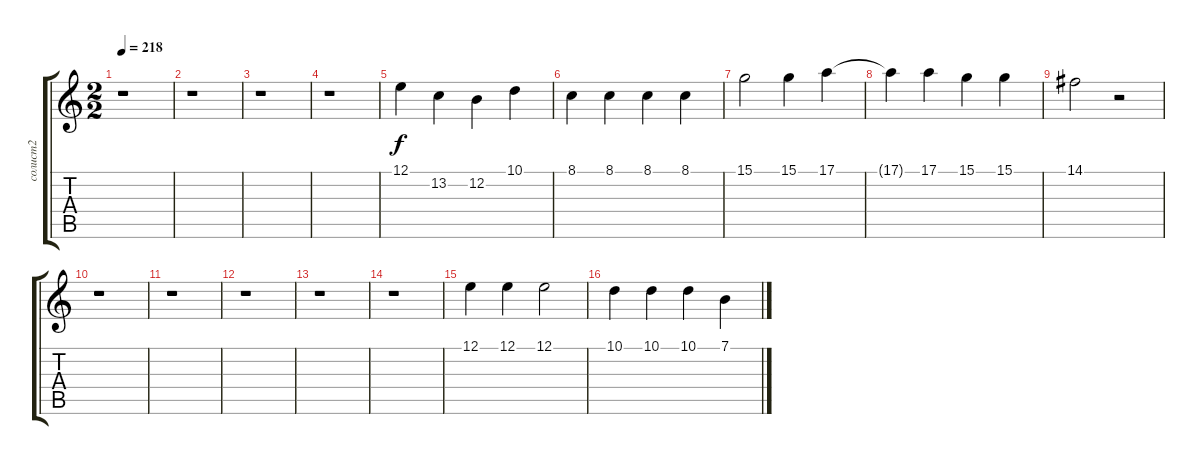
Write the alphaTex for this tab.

\track ("солист2" "солист2") {instrument acousticgrandpiano}
\staff {score tabs}
\tuning (E4 B3 G3 D3 A2 E2) {hide}
\ts (2 2)
\tempo 218
\clef g2
\ks c
r.1{dy f} |
r.1 |
r.1 |
r.1 |
12.1.4 13.2.4 12.2.4 10.1.4 |
8.1.4 8.1.4 8.1.4 8.1.4 |
15.1.2 15.1.4 17.1.4 |
17.1{t}.4 17.1.4 15.1.4 15.1.4 |
14.1.2 r.2 |
r.1 |
r.1 |
r.1 |
r.1 |
r.1 |
12.1.4 12.1.4 12.1.2 |
10.1.4 10.1.4 10.1.4 7.1.4
